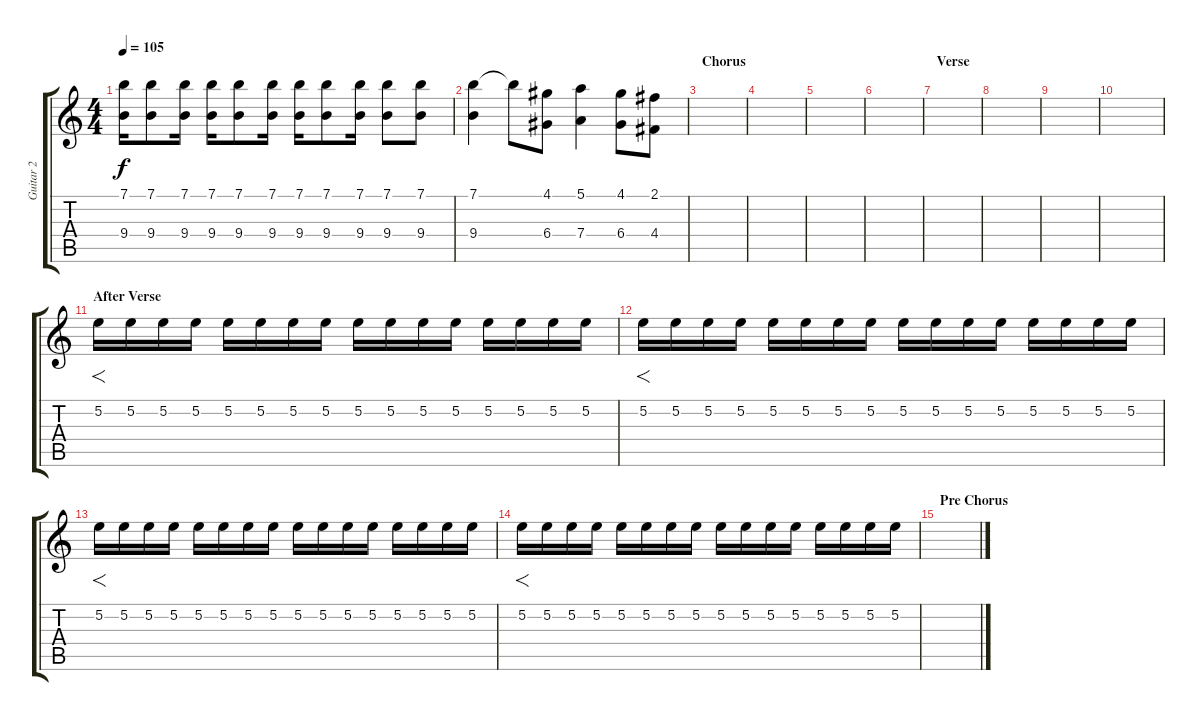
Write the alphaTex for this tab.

\track ("Guitar 2" "Guitar 2") {instrument overdrivenguitar}
\staff {score tabs}
\tuning (E4 B3 G3 D3 A2 E2) {hide}
\ts (4 4)
\tempo 105
\clef g2
\ks c
(7.1 9.4).16{dy f volume 10} (7.1 9.4).8 (7.1 9.4).16 (7.1 9.4).16 (7.1 9.4).8 (7.1 9.4).16 (7.1 9.4).16 (7.1 9.4).8 (7.1 9.4).16 (7.1 9.4).8 (7.1 9.4).8 |
(7.1 9.4).4 7.1{t}.8 (4.1 6.4).8 (5.1 7.4).4 (4.1 6.4).8 (2.1 4.4).8 |
\section ("" "Chorus")
|
|
|
|
\section ("" "Verse")
|
|
|
|
\section ("" "After Verse")
5.2.16{f volume 2} 5.2.16 5.2.16 5.2.16 5.2.16{volume 2} 5.2.16 5.2.16 5.2.16 5.2.16{volume 3} 5.2.16 5.2.16 5.2.16 5.2.16{volume 4} 5.2.16 5.2.16 5.2.16 |
5.2.16{f volume 5} 5.2.16 5.2.16 5.2.16 5.2.16{volume 6} 5.2.16 5.2.16 5.2.16 5.2.16{volume 7} 5.2.16 5.2.16 5.2.16 5.2.16{volume 8} 5.2.16 5.2.16 5.2.16 |
5.2.16{f volume 9} 5.2.16 5.2.16 5.2.16 5.2.16{volume 10} 5.2.16 5.2.16 5.2.16 5.2.16{volume 11} 5.2.16 5.2.16 5.2.16 5.2.16{volume 12} 5.2.16 5.2.16 5.2.16 |
5.2.16{f volume 13} 5.2.16 5.2.16 5.2.16 5.2.16{volume 14} 5.2.16 5.2.16 5.2.16 5.2.16{volume 15} 5.2.16 5.2.16 5.2.16 5.2.16{volume 16} 5.2.16 5.2.16 5.2.16 |
\section ("" "Pre Chorus")
